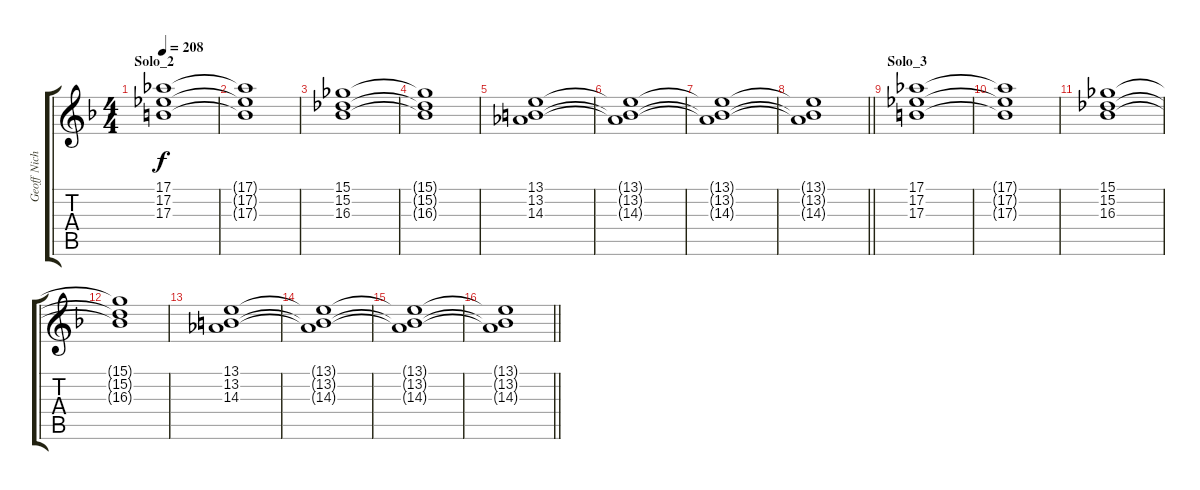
\track ("Geoff Nichols" "Geoff Nich") {instrument stringensemble1}
\staff {score tabs}
\tuning (Eb4 Bb3 Gb3 Db3 Ab2 Eb2) {hide}
\ts (4 4)
\section ("" "Solo_2")
\tempo 208
\clef g2
\ks f
(17.1 17.2 17.3).1{dy f} |
(17.1{t} 17.2{t} 17.3{t}).1 |
(15.1 15.2 16.3).1 |
(15.1{t} 15.2{t} 16.3{t}).1 |
(13.1 13.2 14.3).1 |
(13.1{t} 13.2{t} 14.3{t}).1 |
(13.1{t} 13.2{t} 14.3{t}).1 |
\barLineRight lightlight
(13.1{t} 13.2{t} 14.3{t}).1 |
\section ("" "Solo_3")
(17.1 17.2 17.3).1 |
(17.1{t} 17.2{t} 17.3{t}).1 |
(15.1 15.2 16.3).1 |
(15.1{t} 15.2{t} 16.3{t}).1 |
(13.1 13.2 14.3).1 |
(13.1{t} 13.2{t} 14.3{t}).1 |
(13.1{t} 13.2{t} 14.3{t}).1 |
\barLineRight lightlight
(13.1{t} 13.2{t} 14.3{t}).1
